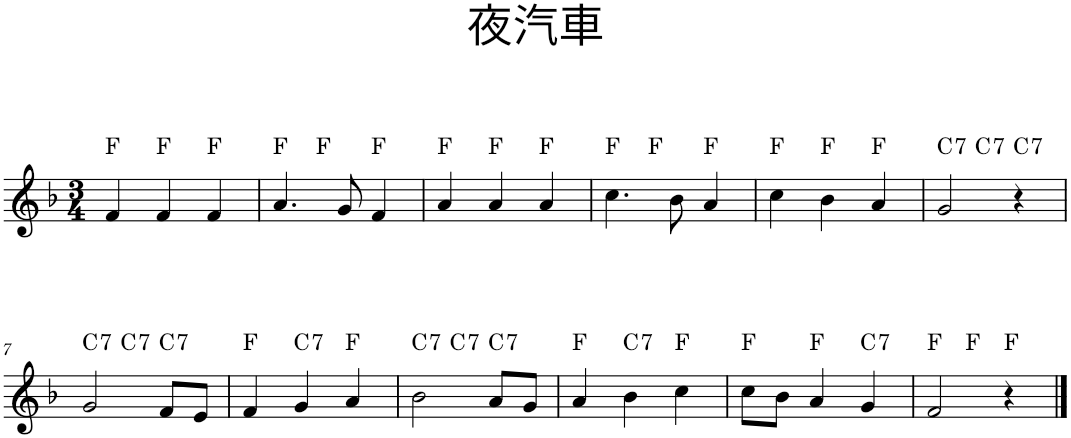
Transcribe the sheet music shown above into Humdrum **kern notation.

**kern	**harte
*part1	*part1
*staff1	*
*I"Piano	*
*I'Pno.	*
*clefG2	*
*k[b-]	*
*M3/4	*
=1	=1
4f/	F:maj
4f/	F:maj
4f/	F:maj
=2	=2
*^	*
4.a/	4ryy	F:maj
.	2ryy	F:maj
8g/	.	.
4f/	.	F:maj
*v	*v	*
=3	=3
4a/	F:maj
4a/	F:maj
4a/	F:maj
=4	=4
*^	*
4.cc\	4ryy	F:maj
.	2ryy	F:maj
8b-\	.	.
4a/	.	F:maj
*v	*v	*
=5	=5
4cc\	F:maj
4b-\	F:maj
4a/	F:maj
=6	=6
!	!LO:H:kt=7
*^	*
2g/	4ryy	C:7
!	!	!LO:H:kt=7
.	2ryy	C:7
!	!	!LO:H:kt=7
4r	.	C:7
!!LO:LB:g=z	!!
=7	=7	=7
!	!	!LO:H:kt=7
2g/	4ryy	C:7
!	!	!LO:H:kt=7
.	2ryy	C:7
!	!	!LO:H:kt=7
8f/L	.	C:7
8e/J	.	.
*v	*v	*
=8	=8
4f/	F:maj
!	!LO:H:kt=7
4g/	C:7
4a/	F:maj
=9	=9
!	!LO:H:kt=7
*^	*
2b-\	4ryy	C:7
!	!	!LO:H:kt=7
.	2ryy	C:7
!	!	!LO:H:kt=7
8a/L	.	C:7
8g/J	.	.
*v	*v	*
=10	=10
4a/	F:maj
!	!LO:H:kt=7
4b-\	C:7
4cc\	F:maj
=11	=11
8cc\L	F:maj
8b-\J	.
4a/	F:maj
!	!LO:H:kt=7
4g/	C:7
=12	=12
*^	*
2f/	4ryy	F:maj
.	2ryy	F:maj
4r	.	F:maj
*v	*v	*
==	==
*-	*-
